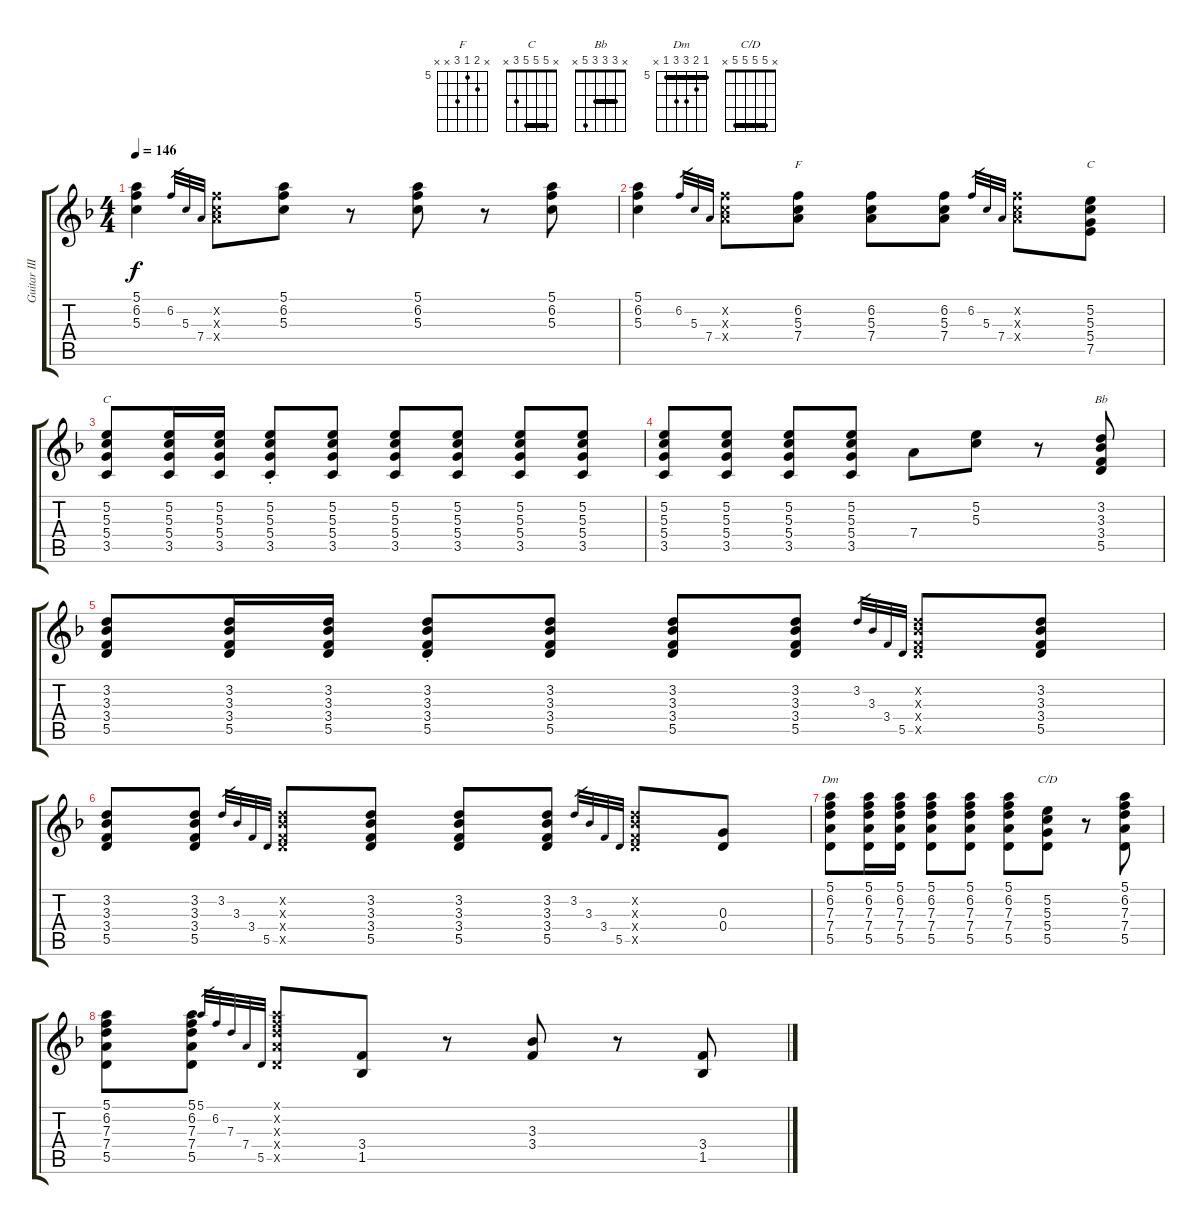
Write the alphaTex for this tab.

\track ("Guitar III" "Guitar III") {instrument electricguitarclean}
\staff {score tabs}
\tuning (E4 B3 G3 D3 A2 E2) {hide}
\chord ("F" x 6 5 7 x x) {firstfret 5}
\chord ("C" x 5 5 5 7 x) {firstfret 5 barre 5}
\chord ("C" x 5 5 5 3 x) {barre 5}
\chord ("Bb" x 3 3 3 5 x) {barre 3}
\chord ("Dm" 5 6 7 7 5 x) {firstfret 5 barre 5}
\chord ("C/D" x 5 5 5 5 x) {barre 5}
\ts (4 4)
\tempo 146
\clef g2
\ks f
(5.1 6.2 5.3).4{dy f} 6.2.32{gr} 5.3.32{gr} 7.4.32{gr} (6.2{x} 5.3{x} 7.4{x}).8 (5.1 6.2 5.3).8 r.8 (5.1 6.2 5.3).8 r.8 (5.1 6.2 5.3).8 |
(5.1 6.2 5.3).4 6.2.32{gr} 5.3.32{gr} 7.4.32{gr} (6.2{x} 5.3{x} 7.4{x}).8 (6.2 5.3 7.4).8{ch "F"} (6.2 5.3 7.4).8 (6.2 5.3 7.4).8 6.2.32{gr} 5.3.32{gr} 7.4.32{gr} (6.2{x} 5.3{x} 7.4{x}).8 (5.2 5.3 5.4 7.5).8{ch "C"} |
(5.2 5.3 5.4 3.5).8{ch "C"} (5.2 5.3 5.4 3.5).16 (5.2 5.3 5.4 3.5).16 (5.2{st} 5.3{st} 5.4{st} 3.5{st}).8 (5.2 5.3 5.4 3.5).8 (5.2 5.3 5.4 3.5).8 (5.2 5.3 5.4 3.5).8 (5.2 5.3 5.4 3.5).8 (5.2 5.3 5.4 3.5).8 |
(5.2 5.3 5.4 3.5).8 (5.2 5.3 5.4 3.5).8 (5.2 5.3 5.4 3.5).8 (5.2 5.3 5.4 3.5).8 7.4.8 (5.2 5.3).8 r.8 (3.2 3.3 3.4 5.5).8{ch "Bb"} |
(3.2 3.3 3.4 5.5).8 (3.2 3.3 3.4 5.5).16 (3.2 3.3 3.4 5.5).16 (3.2{st} 3.3{st} 3.4{st} 5.5{st}).8 (3.2 3.3 3.4 5.5).8 (3.2 3.3 3.4 5.5).8 (3.2 3.3 3.4 5.5).8 3.2.32{gr} 3.3.32{gr} 3.4.32{gr} 5.5.32{gr} (3.2{x} 3.3{x} 3.4{x} 5.5{x}).8 (3.2 3.3 3.4 5.5).8 |
(3.2 3.3 3.4 5.5).8 (3.2 3.3 3.4 5.5).8 3.2.32{gr} 3.3.32{gr} 3.4.32{gr} 5.5.32{gr} (3.2{x} 3.3{x} 3.4{x} 5.5{x}).8 (3.2 3.3 3.4 5.5).8 (3.2 3.3 3.4 5.5).8 (3.2 3.3 3.4 5.5).8 3.2.32{gr} 3.3.32{gr} 3.4.32{gr} 5.5.32{gr} (3.2{x} 3.3{x} 3.4{x} 5.5{x}).8 (0.3 0.4).8 |
(5.1 6.2 7.3 7.4 5.5).8{ch "Dm"} (5.1 6.2 7.3 7.4 5.5).16 (5.1 6.2 7.3 7.4 5.5).16 (5.1 6.2 7.3 7.4 5.5).8 (5.1 6.2 7.3 7.4 5.5).8 (5.1 6.2 7.3 7.4 5.5).8 (5.2 5.3 5.4 5.5).8{ch "C/D"} r.8 (5.1 6.2 7.3 7.4 5.5).8 |
(5.1 6.2 7.3 7.4 5.5).8 (5.1 6.2 7.3 7.4 5.5).8 5.1.32{gr} 6.2.32{gr} 7.3.32{gr} 7.4.32{gr} 5.5.32{gr} (5.1{x} 6.2{x} 7.3{x} 7.4{x} 5.5{x}).8 (3.4 1.5).8 r.8 (3.3 3.4).8 r.8 (3.4 1.5).8
